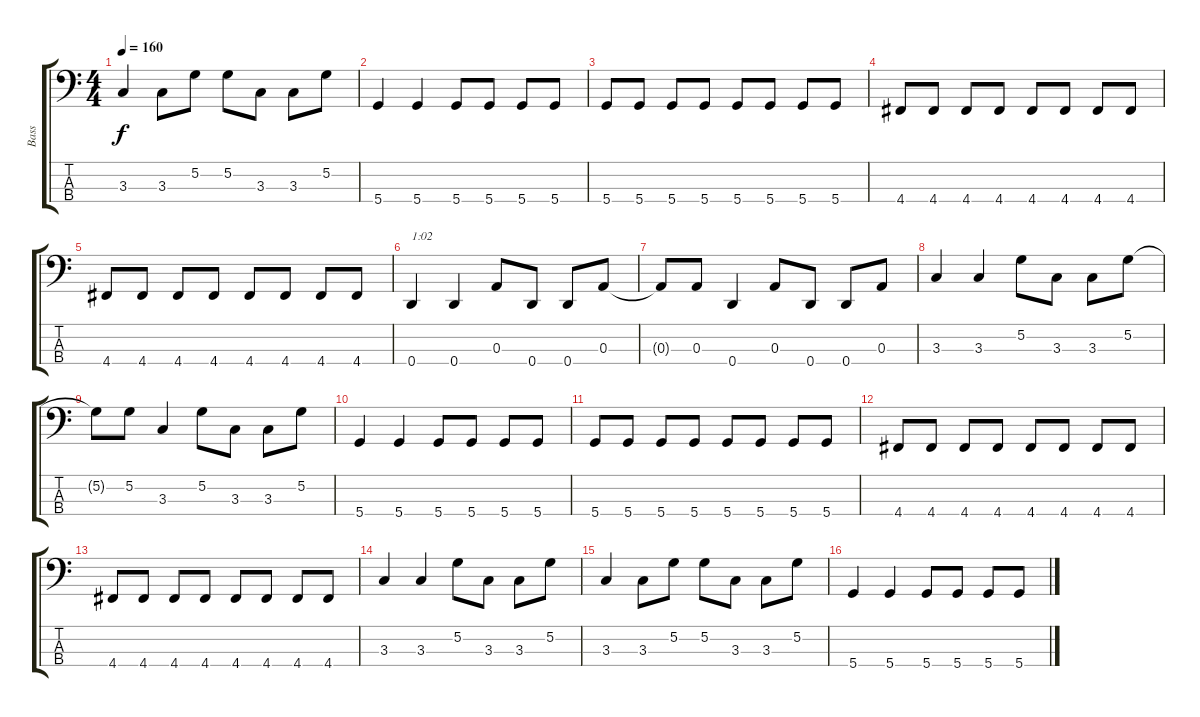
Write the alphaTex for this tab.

\track ("Bass" "Bass") {instrument electricbassfinger}
\staff {score tabs}
\tuning (G2 D2 A1 D1) {hide}
\ts (4 4)
\tempo 160
\clef f4
\ks c
3.3.4{dy f} 3.3.8 5.2.8 5.2.8 3.3.8 3.3.8 5.2.8 |
5.4.4 5.4.4 5.4.8 5.4.8 5.4.8 5.4.8 |
5.4.8 5.4.8 5.4.8 5.4.8 5.4.8 5.4.8 5.4.8 5.4.8 |
4.4.8 4.4.8 4.4.8 4.4.8 4.4.8 4.4.8 4.4.8 4.4.8 |
4.4.8 4.4.8 4.4.8 4.4.8 4.4.8 4.4.8 4.4.8 4.4.8 |
0.4.4{txt "1:02"} 0.4.4 0.3.8 0.4.8 0.4.8 0.3.8 |
0.3{t}.8 0.3.8 0.4.4 0.3.8 0.4.8 0.4.8 0.3.8 |
3.3.4 3.3.4 5.2.8 3.3.8 3.3.8 5.2.8 |
5.2{t}.8 5.2.8 3.3.4 5.2.8 3.3.8 3.3.8 5.2.8 |
5.4.4 5.4.4 5.4.8 5.4.8 5.4.8 5.4.8 |
5.4.8 5.4.8 5.4.8 5.4.8 5.4.8 5.4.8 5.4.8 5.4.8 |
4.4.8 4.4.8 4.4.8 4.4.8 4.4.8 4.4.8 4.4.8 4.4.8 |
4.4.8 4.4.8 4.4.8 4.4.8 4.4.8 4.4.8 4.4.8 4.4.8 |
3.3.4 3.3.4 5.2.8 3.3.8 3.3.8 5.2.8 |
3.3.4 3.3.8 5.2.8 5.2.8 3.3.8 3.3.8 5.2.8 |
5.4.4 5.4.4 5.4.8 5.4.8 5.4.8 5.4.8
